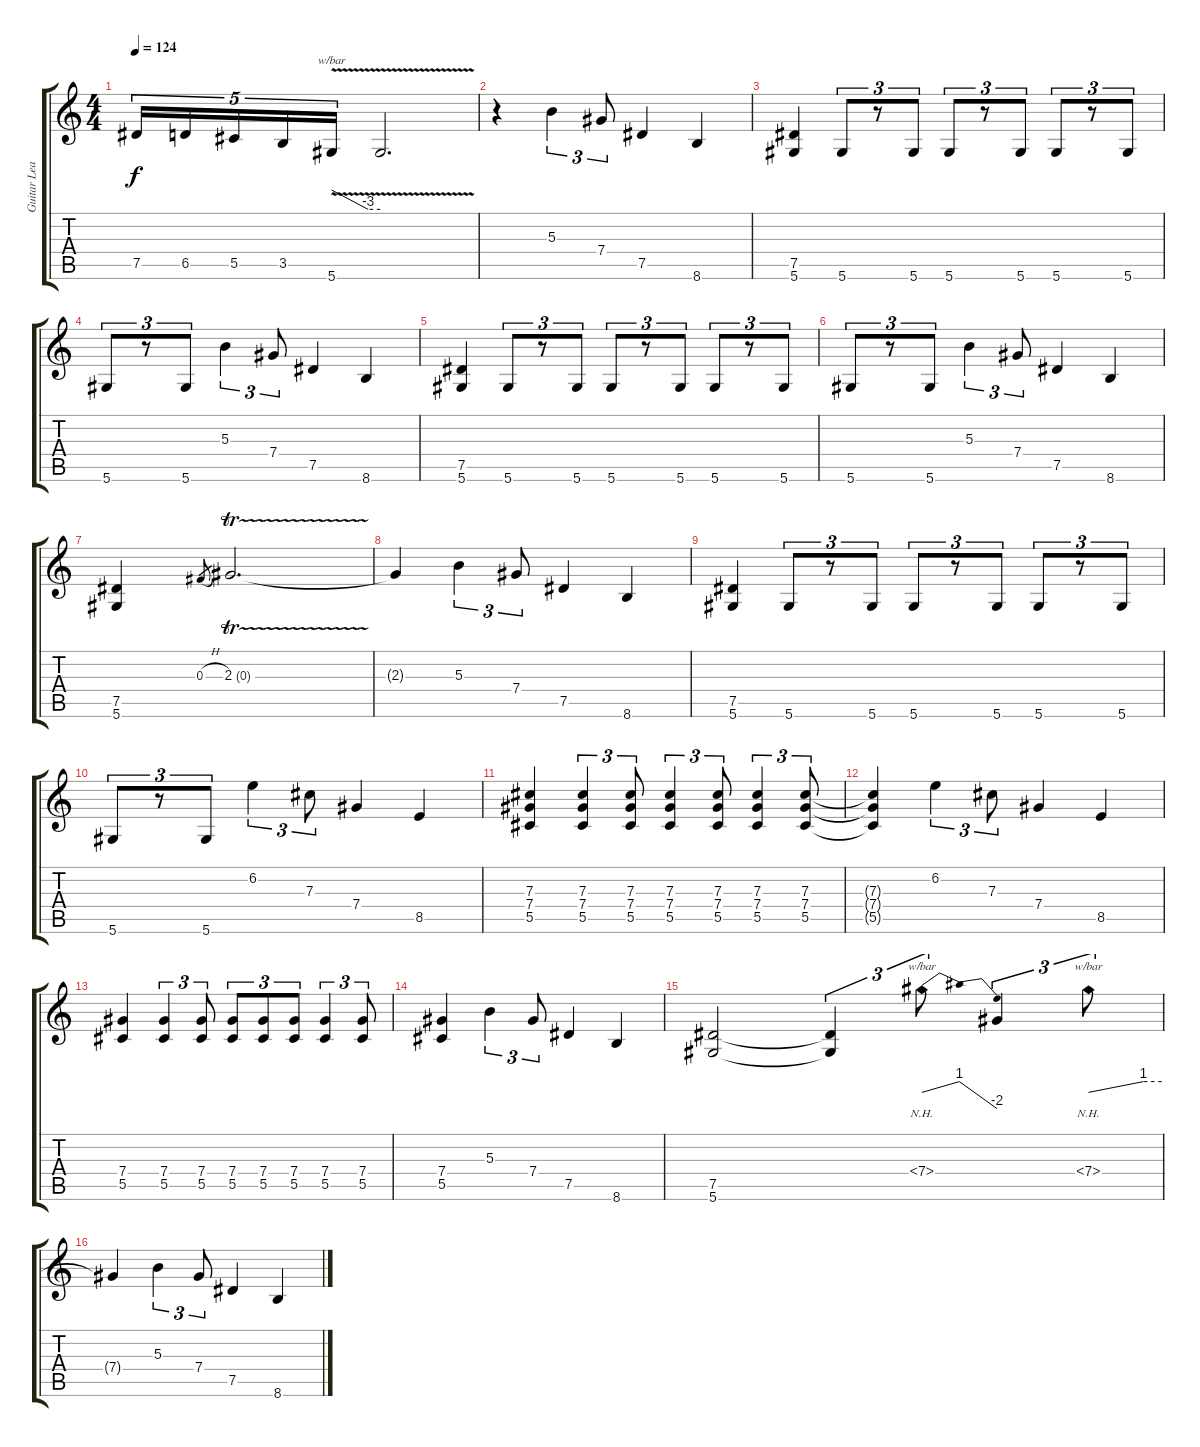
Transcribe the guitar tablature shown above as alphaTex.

\track ("Guitar Lead" "Guitar Lea") {instrument distortionguitar}
\staff {score tabs}
\tuning (Eb4 Bb3 Gb3 Db3 Ab2 Eb2) {hide}
\ts (4 4)
\tempo 124
\clef g2
\ks c
7.5.16{tu (5 4) dy f} 6.5.16{tu (5 4)} 5.5.16{tu (5 4)} 3.5.16{tu (5 4)} 5.6{v}.16{tu (5 4) tbe (custom default 0 0 45 -12 60 -12)} 5.6{t}.2{d} |
r.4 5.3.4{tu (3 2)} 7.4.8{tu (3 2)} 7.5.4 8.6.4 |
(7.5 5.6).4 5.6.8{tu (3 2)} r.8{tu (3 2)} 5.6.8{tu (3 2)} 5.6.8{tu (3 2)} r.8{tu (3 2)} 5.6.8{tu (3 2)} 5.6.8{tu (3 2)} r.8{tu (3 2)} 5.6.8{tu (3 2)} |
5.6.8{tu (3 2)} r.8{tu (3 2)} 5.6.8{tu (3 2)} 5.3.4{tu (3 2)} 7.4.8{tu (3 2)} 7.5.4 8.6.4 |
(7.5 5.6).4 5.6.8{tu (3 2)} r.8{tu (3 2)} 5.6.8{tu (3 2)} 5.6.8{tu (3 2)} r.8{tu (3 2)} 5.6.8{tu (3 2)} 5.6.8{tu (3 2)} r.8{tu (3 2)} 5.6.8{tu (3 2)} |
5.6.8{tu (3 2)} r.8{tu (3 2)} 5.6.8{tu (3 2)} 5.3.4{tu (3 2)} 7.4.8{tu (3 2)} 7.5.4 8.6.4 |
(7.5 5.6).4 0.3{h}.8{gr} 2.3{tr (0 16)}.2{d} |
2.3{t}.4 5.3.4{tu (3 2)} 7.4.8{tu (3 2)} 7.5.4 8.6.4 |
(7.5 5.6).4 5.6.8{tu (3 2)} r.8{tu (3 2)} 5.6.8{tu (3 2)} 5.6.8{tu (3 2)} r.8{tu (3 2)} 5.6.8{tu (3 2)} 5.6.8{tu (3 2)} r.8{tu (3 2)} 5.6.8{tu (3 2)} |
5.6.8{tu (3 2)} r.8{tu (3 2)} 5.6.8{tu (3 2)} 6.2.4{tu (3 2)} 7.3.8{tu (3 2)} 7.4.4 8.5.4 |
(7.3 7.4 5.5).4 (7.3 7.4 5.5).4{tu (3 2)} (7.3 7.4 5.5).8{tu (3 2)} (7.3 7.4 5.5).4{tu (3 2)} (7.3 7.4 5.5).8{tu (3 2)} (7.3 7.4 5.5).4{tu (3 2)} (7.3 7.4 5.5).8{tu (3 2)} |
(7.3{t} 7.4{t} 5.5{t}).4 6.2.4{tu (3 2)} 7.3.8{tu (3 2)} 7.4.4 8.5.4 |
(7.4 5.5).4 (7.4 5.5).4{tu (3 2)} (7.4 5.5).8{tu (3 2)} (7.4 5.5).8{tu (3 2)} (7.4 5.5).8{tu (3 2)} (7.4 5.5).8{tu (3 2)} (7.4 5.5).4{tu (3 2)} (7.4 5.5).8{tu (3 2)} |
(7.4 5.5).4 5.3.4{tu (3 2)} 7.4.8{tu (3 2)} 7.5.4 8.6.4 |
(7.5 5.6).2 (7.5{t} 5.6{t}).4{tu (3 2)} 7.4{nh}.8{tu (3 2) tbe (dip default 0 0 30 4 60 -8)} 7.4{t}.4{tu (3 2)} 7.4{nh}.8{tu (3 2) tbe (custom default 0 0 45 4 60 4)} |
7.4{t}.4 5.3.4{tu (3 2)} 7.4.8{tu (3 2)} 7.5.4 8.6.4
